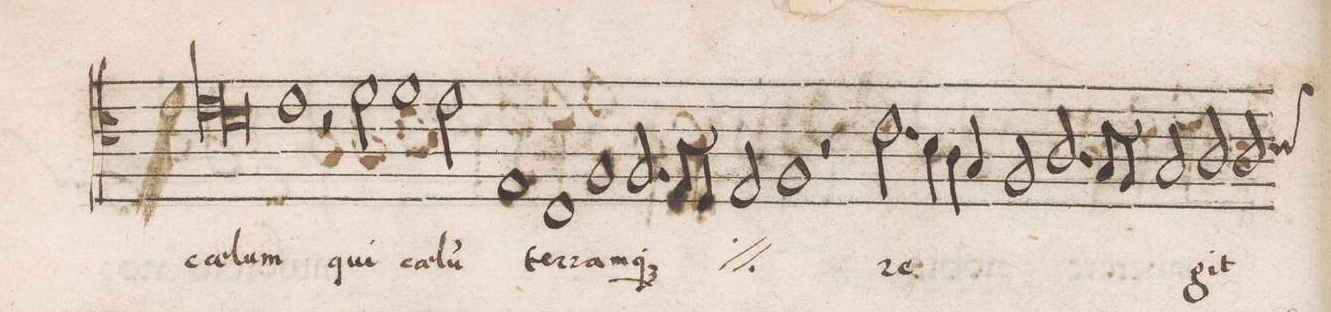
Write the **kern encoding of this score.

**kern	**text
*I"ALTVS	*
*clefC3	*
*k[]	*
*met(C|)	*
*M2/1	*
*lig	*
1e	c(ae)-
1d	.
*Xlig	*
=18	=18
1e	-lum
2r	.
2f\	qui
=19	=19
1f	c(ae)-
2e\	-lu(m)
1E	ter-
=20	=20
1C	-ram-
1F	-q(ue)
=21	=21
*	*ij
2.F/	ter-
8E/L	.
8D/J	.
2E/	-ram-
=22	=22
1F	-q(ue)
*	*Xij
2r	.
2.c\	re-
=23	=23
4B\	.
4A\	.
4G/	.
2F/	.
2.A/	.
=24	=24
8G/L	.
8F/J	.
2G/	.
2A/	-git
*custos:B	*
2A/	.
=25	=25
*-	*-
